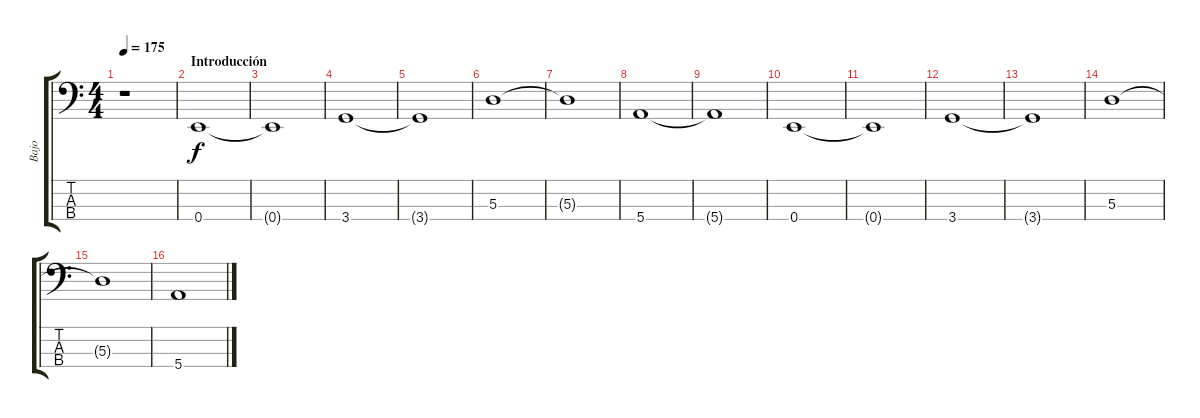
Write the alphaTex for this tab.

\track ("Bajo" "Bajo") {instrument electricbassfinger}
\staff {score tabs}
\tuning (G2 D2 A1 E1) {hide}
\ts (4 4)
\tempo 175
\clef f4
\ks c
r.1{dy f instrument electricbassfinger} |
\section ("" "Introducción")
0.4.1 |
0.4{t}.1 |
3.4.1 |
3.4{t}.1 |
5.3.1 |
5.3{t}.1 |
5.4.1 |
5.4{t}.1 |
0.4.1 |
0.4{t}.1 |
3.4.1 |
3.4{t}.1 |
5.3.1 |
5.3{t}.1 |
5.4.1
